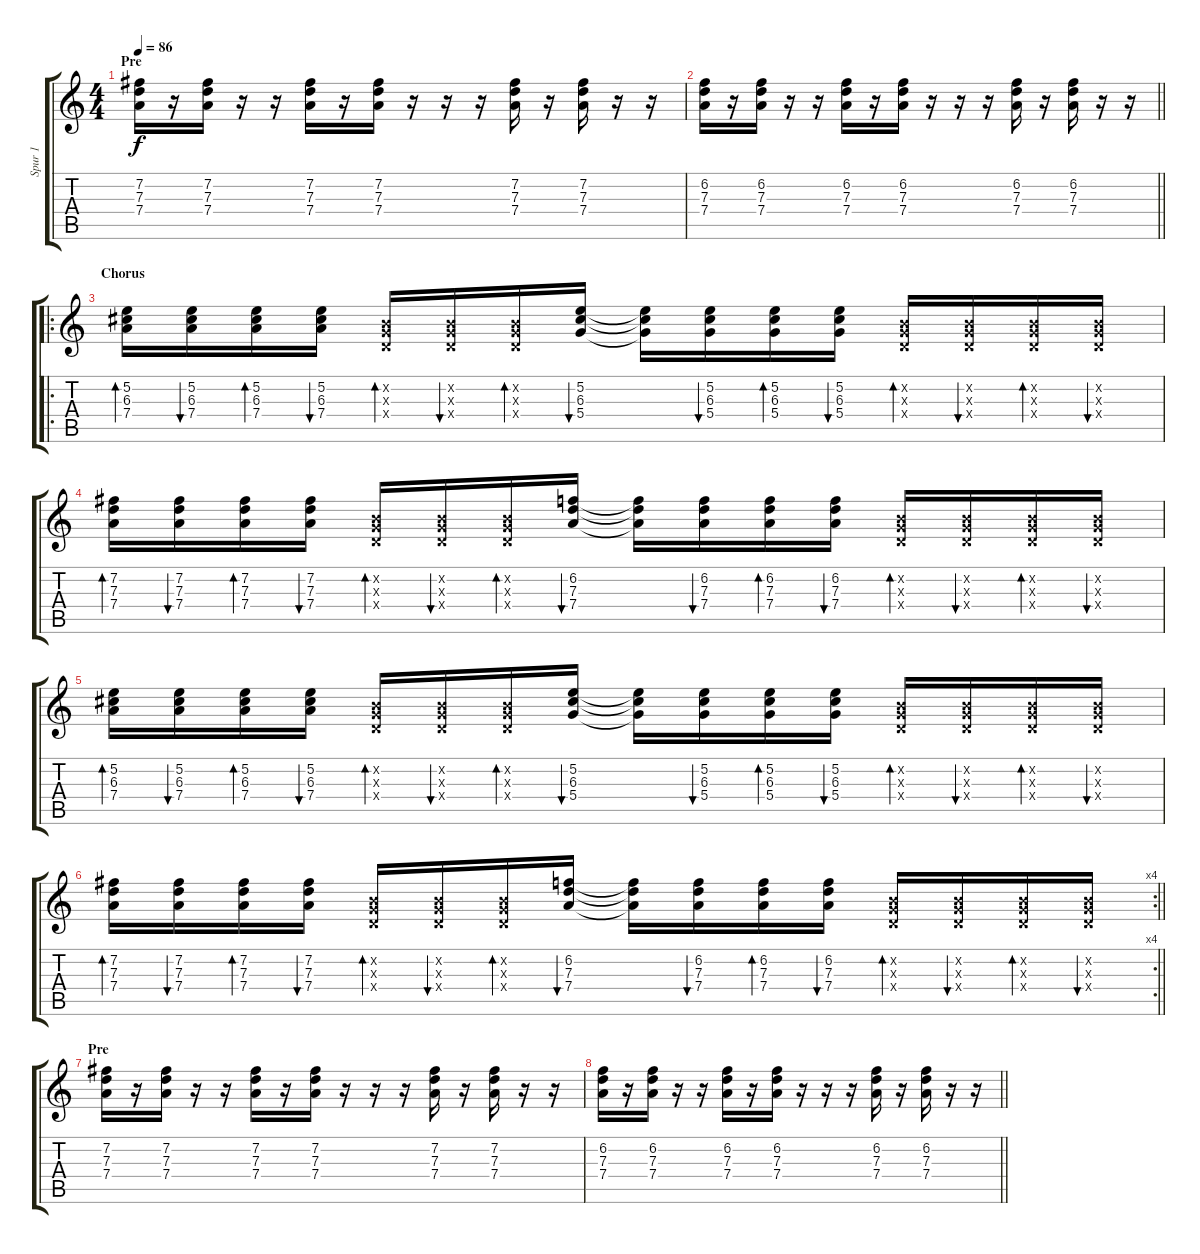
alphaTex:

\track ("Spur 1" "Spur 1") {instrument electricguitarclean}
\staff {score tabs}
\tuning (E4 B3 G3 D3 A2 E2) {hide}
\ts (4 4)
\section ("" "Pre")
\tempo 86
\clef g2
\ks c
(7.2 7.3 7.4).16{dy f} r.16 (7.2 7.3 7.4).16 r.16 r.16 (7.2 7.3 7.4).16 r.16 (7.2 7.3 7.4).16 r.16 r.16 r.16 (7.2 7.3 7.4).16 r.16 (7.2 7.3 7.4).16 r.16 r.16 |
\barLineRight lightlight
(6.2 7.3 7.4).16 r.16 (6.2 7.3 7.4).16 r.16 r.16 (6.2 7.3 7.4).16 r.16 (6.2 7.3 7.4).16 r.16 r.16 r.16 (6.2 7.3 7.4).16 r.16 (6.2 7.3 7.4).16 r.16 r.16 |
\ro
\section ("" "Chorus")
(5.2 6.3 7.4).16{bd 60} (5.2 6.3 7.4).16{bu 60} (5.2 6.3 7.4).16{bd 60} (5.2 6.3 7.4).16{bu 60} (0.2{x} 0.3{x} 0.4{x}).16{bd 60} (0.2{x} 0.3{x} 0.4{x}).16{bu 60} (0.2{x} 0.3{x} 0.4{x}).16{bd 60} (5.2 6.3 5.4).16{bu 60} (5.2{t} 6.3{t} 5.4{t}).16 (5.2 6.3 5.4).16{bu 60} (5.2 6.3 5.4).16{bd 60} (5.2 6.3 5.4).16{bu 60} (0.2{x} 0.3{x} 0.4{x}).16{bd 60} (0.2{x} 0.3{x} 0.4{x}).16{bu 60} (0.2{x} 0.3{x} 0.4{x}).16{bd 60} (0.2{x} 0.3{x} 0.4{x}).16{bu 60} |
(7.2 7.3 7.4).16{bd 60} (7.2 7.3 7.4).16{bu 60} (7.2 7.3 7.4).16{bd 60} (7.2 7.3 7.4).16{bu 60} (0.2{x} 0.3{x} 0.4{x}).16{bd 60} (0.2{x} 0.3{x} 0.4{x}).16{bu 60} (0.2{x} 0.3{x} 0.4{x}).16{bd 60} (6.2 7.3 7.4).16{bu 60} (6.2{t} 7.3{t} 7.4{t}).16 (6.2 7.3 7.4).16{bu 60} (6.2 7.3 7.4).16{bd 60} (6.2 7.3 7.4).16{bu 60} (0.2{x} 0.3{x} 0.4{x}).16{bd 60} (0.2{x} 0.3{x} 0.4{x}).16{bu 60} (0.2{x} 0.3{x} 0.4{x}).16{bd 60} (0.2{x} 0.3{x} 0.4{x}).16{bu 60} |
(5.2 6.3 7.4).16{bd 60} (5.2 6.3 7.4).16{bu 60} (5.2 6.3 7.4).16{bd 60} (5.2 6.3 7.4).16{bu 60} (0.2{x} 0.3{x} 0.4{x}).16{bd 60} (0.2{x} 0.3{x} 0.4{x}).16{bu 60} (0.2{x} 0.3{x} 0.4{x}).16{bd 60} (5.2 6.3 5.4).16{bu 60} (5.2{t} 6.3{t} 5.4{t}).16 (5.2 6.3 5.4).16{bu 60} (5.2 6.3 5.4).16{bd 60} (5.2 6.3 5.4).16{bu 60} (0.2{x} 0.3{x} 0.4{x}).16{bd 60} (0.2{x} 0.3{x} 0.4{x}).16{bu 60} (0.2{x} 0.3{x} 0.4{x}).16{bd 60} (0.2{x} 0.3{x} 0.4{x}).16{bu 60} |
\rc 4
\barLineRight lightlight
(7.2 7.3 7.4).16{bd 60} (7.2 7.3 7.4).16{bu 60} (7.2 7.3 7.4).16{bd 60} (7.2 7.3 7.4).16{bu 60} (0.2{x} 0.3{x} 0.4{x}).16{bd 60} (0.2{x} 0.3{x} 0.4{x}).16{bu 60} (0.2{x} 0.3{x} 0.4{x}).16{bd 60} (6.2 7.3 7.4).16{bu 60} (6.2{t} 7.3{t} 7.4{t}).16 (6.2 7.3 7.4).16{bu 60} (6.2 7.3 7.4).16{bd 60} (6.2 7.3 7.4).16{bu 60} (0.2{x} 0.3{x} 0.4{x}).16{bd 60} (0.2{x} 0.3{x} 0.4{x}).16{bu 60} (0.2{x} 0.3{x} 0.4{x}).16{bd 60} (0.2{x} 0.3{x} 0.4{x}).16{bu 60} |
\section ("" "Pre")
(7.2 7.3 7.4).16 r.16 (7.2 7.3 7.4).16 r.16 r.16 (7.2 7.3 7.4).16 r.16 (7.2 7.3 7.4).16 r.16 r.16 r.16 (7.2 7.3 7.4).16 r.16 (7.2 7.3 7.4).16 r.16 r.16 |
\barLineRight lightlight
(6.2 7.3 7.4).16 r.16 (6.2 7.3 7.4).16 r.16 r.16 (6.2 7.3 7.4).16 r.16 (6.2 7.3 7.4).16 r.16 r.16 r.16 (6.2 7.3 7.4).16 r.16 (6.2 7.3 7.4).16 r.16 r.16
